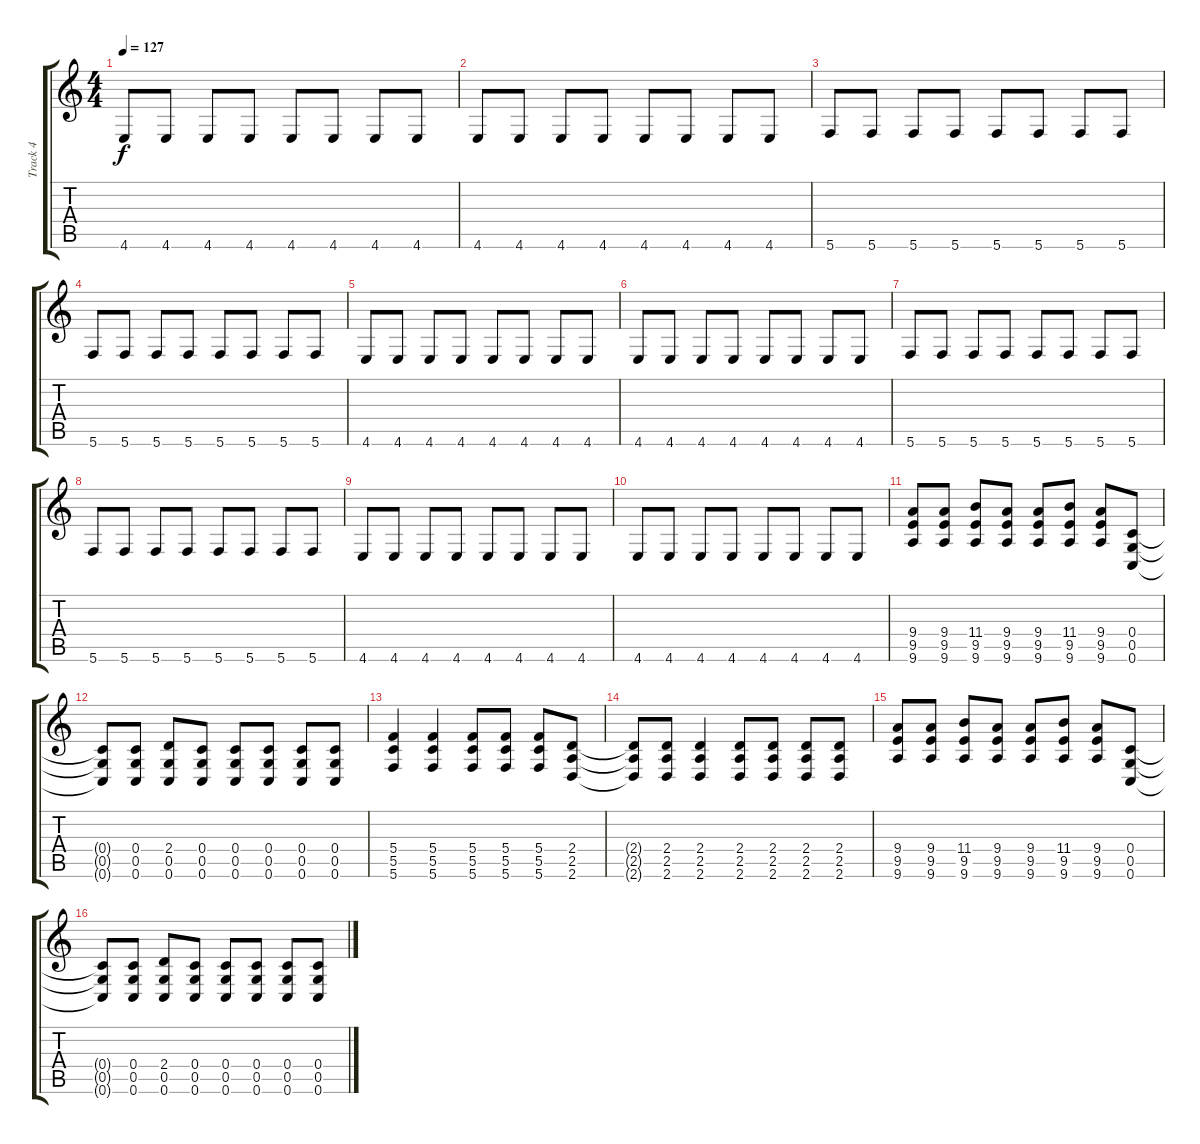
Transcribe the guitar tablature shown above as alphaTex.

\track ("Track 4" "Track 4") {instrument overdrivenguitar}
\staff {score tabs}
\tuning (D4 A3 F3 C3 G2 C2) {hide}
\ts (4 4)
\tempo 127
\clef g2
\ks c
4.6.8{dy f} 4.6.8 4.6.8 4.6.8 4.6.8 4.6.8 4.6.8 4.6.8 |
4.6.8 4.6.8 4.6.8 4.6.8 4.6.8 4.6.8 4.6.8 4.6.8 |
5.6.8 5.6.8 5.6.8 5.6.8 5.6.8 5.6.8 5.6.8 5.6.8 |
5.6.8 5.6.8 5.6.8 5.6.8 5.6.8 5.6.8 5.6.8 5.6.8 |
4.6.8 4.6.8 4.6.8 4.6.8 4.6.8 4.6.8 4.6.8 4.6.8 |
4.6.8 4.6.8 4.6.8 4.6.8 4.6.8 4.6.8 4.6.8 4.6.8 |
5.6.8 5.6.8 5.6.8 5.6.8 5.6.8 5.6.8 5.6.8 5.6.8 |
5.6.8 5.6.8 5.6.8 5.6.8 5.6.8 5.6.8 5.6.8 5.6.8 |
4.6.8 4.6.8 4.6.8 4.6.8 4.6.8 4.6.8 4.6.8 4.6.8 |
4.6.8 4.6.8 4.6.8 4.6.8 4.6.8 4.6.8 4.6.8 4.6.8 |
(9.4 9.5 9.6).8 (9.4 9.5 9.6).8 (11.4 9.5 9.6).8 (9.4 9.5 9.6).8 (9.4 9.5 9.6).8 (11.4 9.5 9.6).8 (9.4 9.5 9.6).8 (0.4 0.5 0.6).8 |
(0.4{t} 0.5{t} 0.6{t}).8 (0.4 0.5 0.6).8 (2.4 0.5 0.6).8 (0.4 0.5 0.6).8 (0.4 0.5 0.6).8 (0.4 0.5 0.6).8 (0.4 0.5 0.6).8 (0.4 0.5 0.6).8 |
(5.4 5.5 5.6).4 (5.4 5.5 5.6).4 (5.4 5.5 5.6).8 (5.4 5.5 5.6).8 (5.4 5.5 5.6).8 (2.4 2.5 2.6).8 |
(2.4{t} 2.5{t} 2.6{t}).8 (2.4 2.5 2.6).8 (2.4 2.5 2.6).4 (2.4 2.5 2.6).8 (2.4 2.5 2.6).8 (2.4 2.5 2.6).8 (2.4 2.5 2.6).8 |
(9.4 9.5 9.6).8 (9.4 9.5 9.6).8 (11.4 9.5 9.6).8 (9.4 9.5 9.6).8 (9.4 9.5 9.6).8 (11.4 9.5 9.6).8 (9.4 9.5 9.6).8 (0.4 0.5 0.6).8 |
(0.4{t} 0.5{t} 0.6{t}).8 (0.4 0.5 0.6).8 (2.4 0.5 0.6).8 (0.4 0.5 0.6).8 (0.4 0.5 0.6).8 (0.4 0.5 0.6).8 (0.4 0.5 0.6).8 (0.4 0.5 0.6).8
